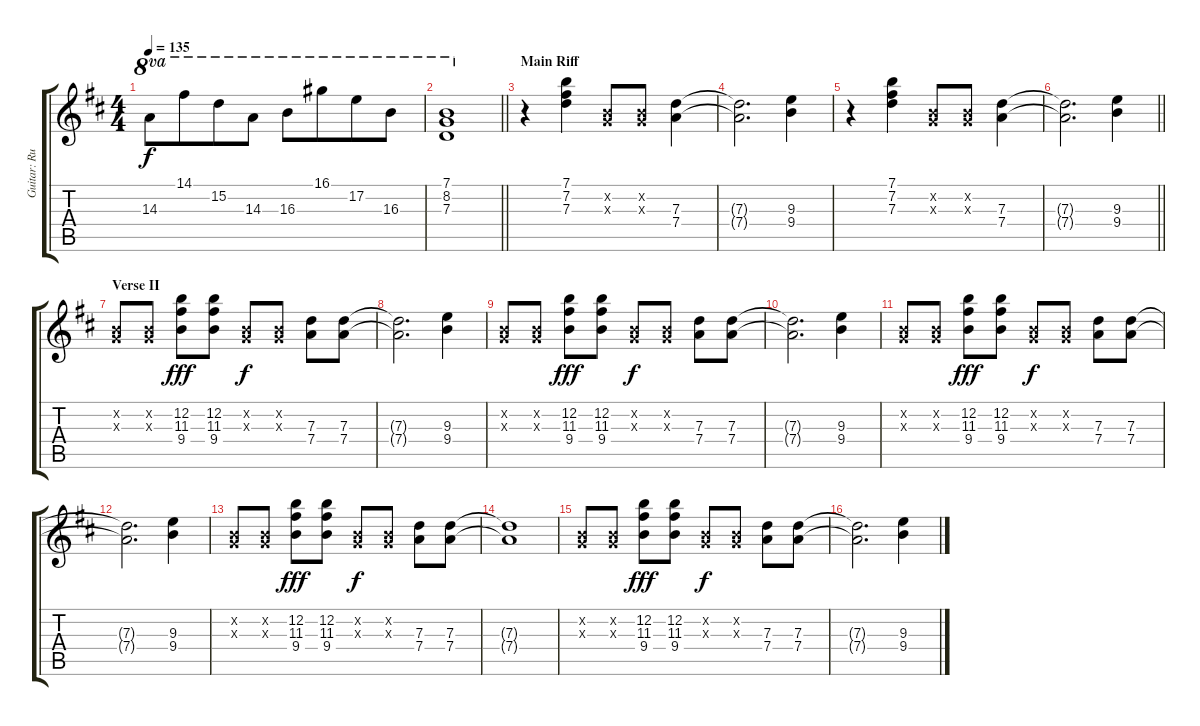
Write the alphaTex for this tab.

\track ("Guitar: Rudolf" "Guitar: Ru") {instrument electricguitarclean}
\staff {score tabs}
\tuning (E4 B3 G3 D3 A2 E2) {hide}
\ts (4 4)
\tempo 135
\clef g2
\ks d
14.3.8{ot 8va dy f} 14.1.8{ot 8va beam merge} 15.2.8{ot 8va} 14.3.8{ot 8va} 16.3.8{ot 8va} 16.1.8{ot 8va beam merge} 17.2.8{ot 8va} 16.3.8{ot 8va} |
\barLineRight lightlight
(7.1 8.2 7.3).1{ot 8va} |
\section ("" "Main Riff")
r.4 (7.1 7.2 7.3).4 (0.2{x} 0.3{x}).8 (0.2{x} 0.3{x}).8 (7.3 7.4).4 |
(7.3{t} 7.4{t}).2{d} (9.3 9.4).4 |
r.4 (7.1 7.2 7.3).4 (0.2{x} 0.3{x}).8 (0.2{x} 0.3{x}).8 (7.3 7.4).4 |
\barLineRight lightlight
(7.3{t} 7.4{t}).2{d} (9.3 9.4).4 |
\section ("" "Verse II")
(0.2{x} 0.3{x}).8 (0.2{x} 0.3{x}).8 (12.2 11.3 9.4).8{dy fff} (12.2 11.3 9.4).8 (0.2{x} 0.3{x}).8{dy f} (0.2{x} 0.3{x}).8 (7.3 7.4).8 (7.3 7.4).8 |
(7.3{t} 7.4{t}).2{d} (9.3 9.4).4 |
(0.2{x} 0.3{x}).8 (0.2{x} 0.3{x}).8 (12.2 11.3 9.4).8{dy fff} (12.2 11.3 9.4).8 (0.2{x} 0.3{x}).8{dy f} (0.2{x} 0.3{x}).8 (7.3 7.4).8 (7.3 7.4).8 |
(7.3{t} 7.4{t}).2{d} (9.3 9.4).4 |
(0.2{x} 0.3{x}).8 (0.2{x} 0.3{x}).8 (12.2 11.3 9.4).8{dy fff} (12.2 11.3 9.4).8 (0.2{x} 0.3{x}).8{dy f} (0.2{x} 0.3{x}).8 (7.3 7.4).8 (7.3 7.4).8 |
(7.3{t} 7.4{t}).2{d} (9.3 9.4).4 |
(0.2{x} 0.3{x}).8 (0.2{x} 0.3{x}).8 (12.2 11.3 9.4).8{dy fff} (12.2 11.3 9.4).8 (0.2{x} 0.3{x}).8{dy f} (0.2{x} 0.3{x}).8 (7.3 7.4).8 (7.3 7.4).8 |
(7.3{t} 7.4{t}).1 |
(0.2{x} 0.3{x}).8 (0.2{x} 0.3{x}).8 (12.2 11.3 9.4).8{dy fff} (12.2 11.3 9.4).8 (0.2{x} 0.3{x}).8{dy f} (0.2{x} 0.3{x}).8 (7.3 7.4).8 (7.3 7.4).8 |
(7.3{t} 7.4{t}).2{d} (9.3 9.4).4
